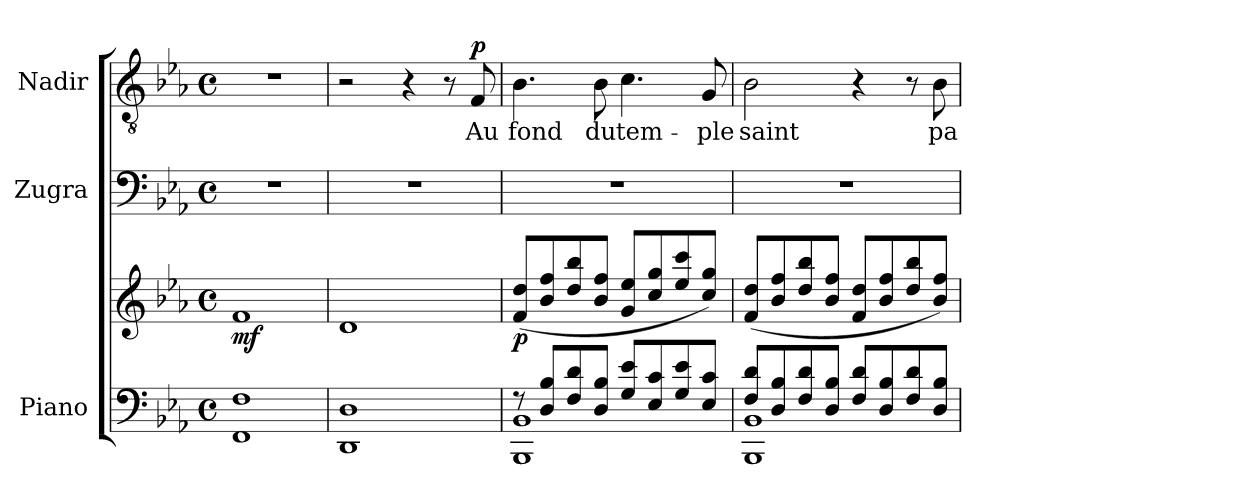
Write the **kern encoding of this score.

**kern	**kern	**dynam	**kern	**kern	**text	**dynam
*part3	*part3	*part3	*part2	*part1	*part1	*part1
*staff4	*staff3	*staff3/4	*staff2	*staff1	*staff1	*staff1
*I"Piano	*	*	*I"Zugra	*I"Nadir	*	*
*I'Pno	*	*	*I'Z.	*I'N.	*	*
*clefF4	*clefG2	*	*clefF4	*clefGv2	*	*
*k[b-e-a-]	*k[b-e-a-]	*	*k[b-e-a-]	*k[b-e-a-]	*	*
*M4/4	*M4/4	*	*M4/4	*M4/4	*	*
*met(c)	*met(c)	*	*met(c)	*met(c)	*	*
*MM66	*MM66	*	*MM66	*MM66	*	*
=1	=1	=1	=1	=1	=1	=1
!	!	!LO:DY:b	!	!	!	!
1FF 1F	1f	mf	1r	1r	.	.
=2	=2	=2	=2	=2	=2	=2
1DD 1D	1d	.	1r	2r	.	.
.	.	.	.	4r	.	.
.	.	.	.	8r	.	.
!	!	!	!	!	!LO:LY:b	!LO:DY:a
.	.	.	.	8F/	Au	p
=3	=3	=3	=3	=3	=3	=3
*^	*	*	*	*	*	*
!	!	!	!LO:DY:b	!	!	!LO:LY:b	!
8r	1BBB- 1BB-	(>8f/ 8dd/L	p	1r	4.B-\	fond	.
8D/ 8B-/L	.	8b-/ 8ff/	.	.	.	.	.
8F/ 8d/	.	8dd/ 8bb-/	.	.	.	.	.
!	!	!	!	!	!	!LO:LY:b	!
8D/ 8B-/J	.	8b-/ 8ff/J	.	.	8B-\	du	.
!	!	!	!	!	!	!LO:LY:b	!
8G/ 8e-/L	.	8g/ 8ee-/L	.	.	4.c\	tem-	.
8E-/ 8c/	.	8cc/ 8gg/	.	.	.	.	.
8G/ 8e-/	.	8ee-/ 8ccc/	.	.	.	.	.
!	!	!	!	!	!	!LO:LY:b	!
8E-/ 8c/J	.	8cc/ 8gg/J)	.	.	8G/	-ple	.
=4	=4	=4	=4	=4	=4	=4	=4
!	!	!	!	!	!	!LO:LY:b	!
8F/ 8d/L	1BBB- 1BB-	(>8f/ 8dd/L	.	1r	2B-\	saint	.
8D/ 8B-/	.	8b-/ 8ff/	.	.	.	.	.
8F/ 8d/	.	8dd/ 8bb-/	.	.	.	.	.
8D/ 8B-/J	.	8b-/ 8ff/J	.	.	.	.	.
8F/ 8d/L	.	8f/ 8dd/L	.	.	4r	.	.
8D/ 8B-/	.	8b-/ 8ff/	.	.	.	.	.
8F/ 8d/	.	8dd/ 8bb-/	.	.	8r	.	.
!	!	!	!	!	!	!LO:LY:b	!
8D/ 8B-/J	.	8b-/ 8ff/J)	.	.	8B-\	pa-	.
*v	*v	*	*	*	*	*	*
=	=	=	=	=	=	=
*-	*-	*-	*-	*-	*-	*-
